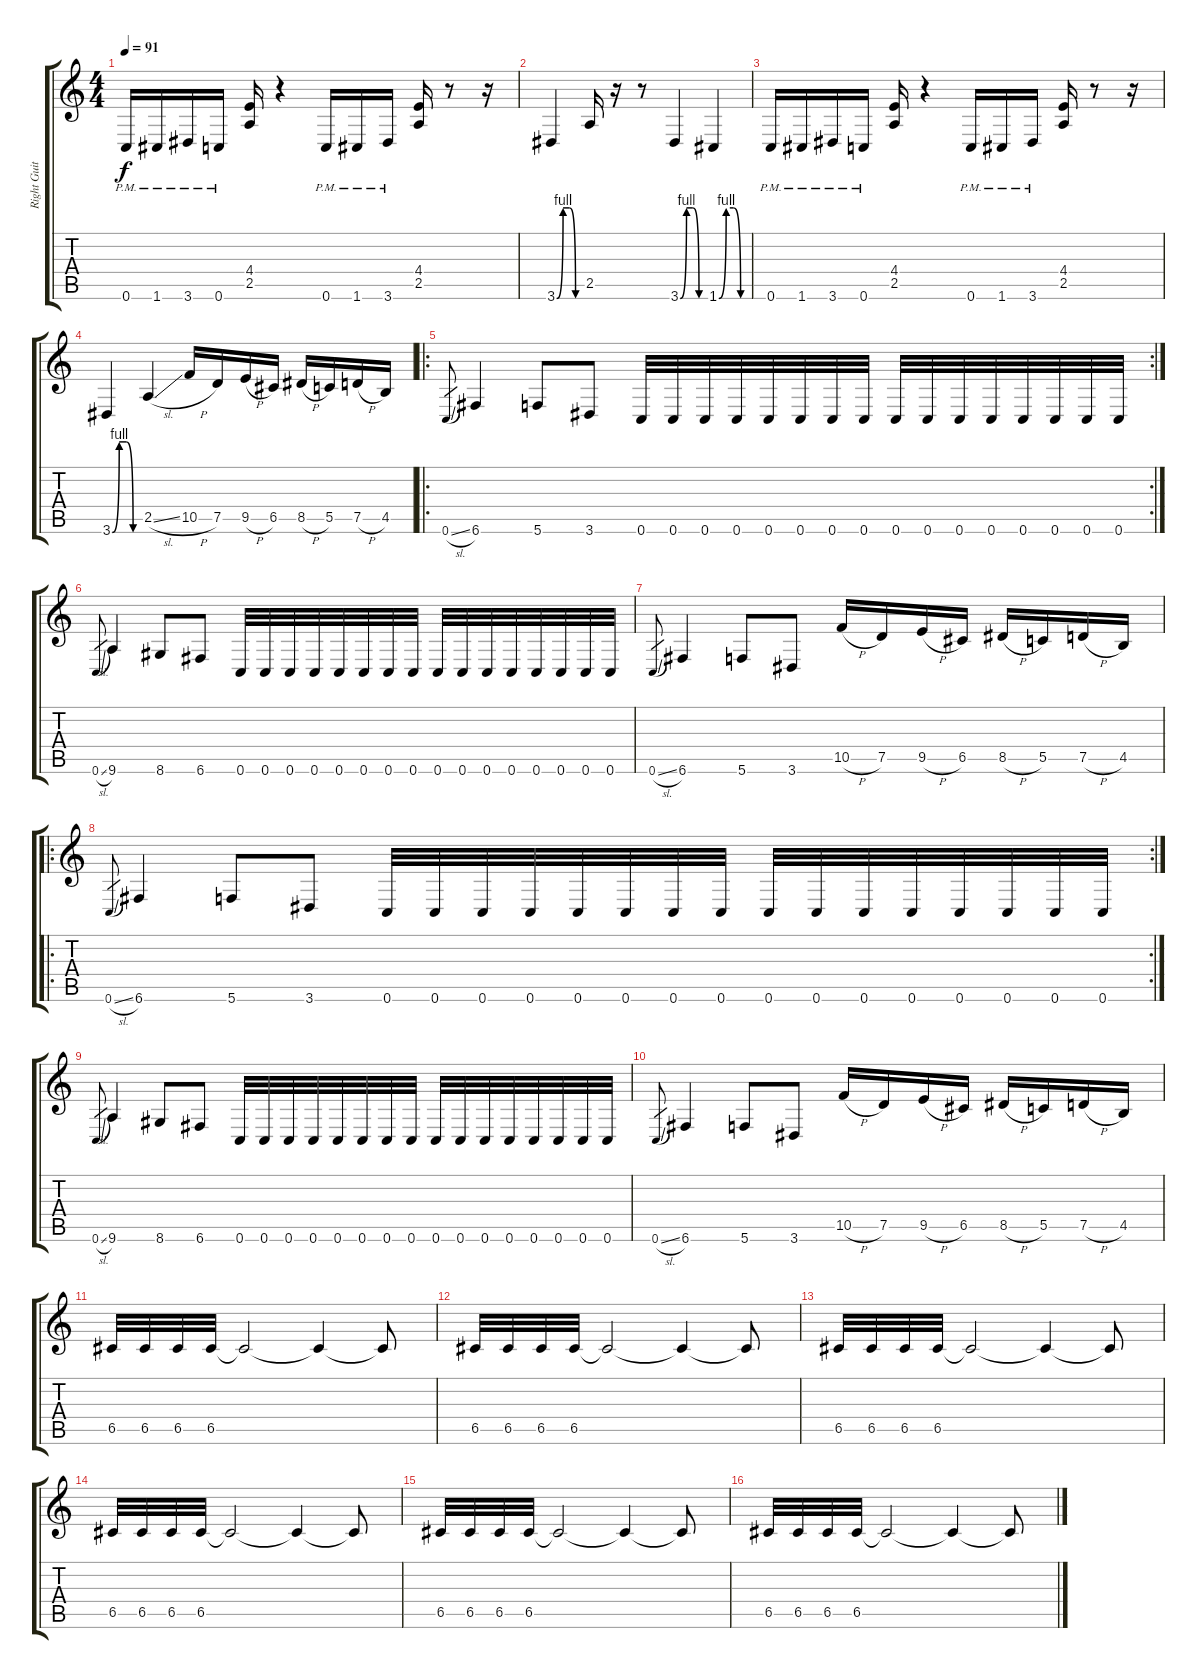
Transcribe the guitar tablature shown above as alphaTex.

\track ("Right Guitar" "Right Guit") {instrument overdrivenguitar}
\staff {score tabs}
\tuning (D4 A3 F3 C3 G2 C2) {hide}
\ts (4 4)
\tempo 91
\clef g2
\ks c
0.6{pm}.16{dy f} 1.6{pm}.16 3.6{pm}.16 0.6{pm}.16 (4.4 2.5).16 r.4 0.6{pm}.16 1.6{pm}.16 3.6{pm}.16 (4.4 2.5).16 r.8 r.16 |
3.6{be (custom 0 0 15 4 30 4 45 0 60 0)}.4 2.5.16 r.16 r.8 3.6{be (custom 0 0 15 4 30 4 45 0 60 0)}.4 1.6{be (custom 0 0 15 4 30 4 45 0 60 0)}.4 |
0.6{pm}.16 1.6{pm}.16 3.6{pm}.16 0.6{pm}.16 (4.4 2.5).16 r.4 0.6{pm}.16 1.6{pm}.16 3.6{pm}.16 (4.4 2.5).16 r.8 r.16 |
3.6{be (custom 0 0 15 4 30 4 45 0 60 0)}.4 2.5{sl}.4 10.5{h}.16 7.5.16 9.5{h}.16 6.5.16 8.5{h}.16 5.5.16 7.5{h}.16 4.5.16 |
\ro
\rc 2
0.6{sl}.8{gr} 6.6.4 5.6.8 3.6.8 0.6.32 0.6.32 0.6.32 0.6.32 0.6.32 0.6.32 0.6.32 0.6.32 0.6.32 0.6.32 0.6.32 0.6.32 0.6.32 0.6.32 0.6.32 0.6.32 |
0.6{sl}.8{gr} 9.6.4 8.6.8 6.6.8 0.6.32 0.6.32 0.6.32 0.6.32 0.6.32 0.6.32 0.6.32 0.6.32 0.6.32 0.6.32 0.6.32 0.6.32 0.6.32 0.6.32 0.6.32 0.6.32 |
0.6{sl}.8{gr} 6.6.4 5.6.8 3.6.8 10.5{h}.16 7.5.16 9.5{h}.16 6.5.16 8.5{h}.16 5.5.16 7.5{h}.16 4.5.16 |
\ro
\rc 2
0.6{sl}.8{gr} 6.6.4 5.6.8 3.6.8 0.6.32 0.6.32 0.6.32 0.6.32 0.6.32 0.6.32 0.6.32 0.6.32 0.6.32 0.6.32 0.6.32 0.6.32 0.6.32 0.6.32 0.6.32 0.6.32 |
0.6{sl}.8{gr} 9.6.4 8.6.8 6.6.8 0.6.32 0.6.32 0.6.32 0.6.32 0.6.32 0.6.32 0.6.32 0.6.32 0.6.32 0.6.32 0.6.32 0.6.32 0.6.32 0.6.32 0.6.32 0.6.32 |
0.6{sl}.8{gr} 6.6.4 5.6.8 3.6.8 10.5{h}.16 7.5.16 9.5{h}.16 6.5.16 8.5{h}.16 5.5.16 7.5{h}.16 4.5.16 |
6.5.32 6.5.32 6.5.32 6.5.32 6.5{t}.2 6.5{t}.4 6.5{t}.8 |
6.5.32 6.5.32 6.5.32 6.5.32 6.5{t}.2 6.5{t}.4 6.5{t}.8 |
6.5.32 6.5.32 6.5.32 6.5.32 6.5{t}.2 6.5{t}.4 6.5{t}.8 |
6.5.32 6.5.32 6.5.32 6.5.32 6.5{t}.2 6.5{t}.4 6.5{t}.8 |
6.5.32 6.5.32 6.5.32 6.5.32 6.5{t}.2 6.5{t}.4 6.5{t}.8 |
6.5.32 6.5.32 6.5.32 6.5.32 6.5{t}.2 6.5{t}.4 6.5{t}.8
